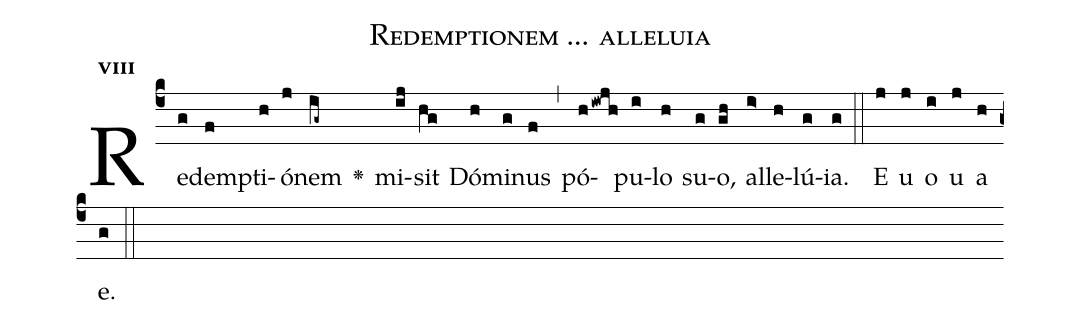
name:Redemptionem ... alleluia;
office-part:Antiphona;
mode:8;
%%
initial-style: 1;
name: Redemptionem ... alleluia
book: Antiphonae & Responsoria/Tomus II, p. 180;
occasion: Hebdomada III Paschae Dominica;
office-part: Vesperae II Ant 2;
user-notes: ;
commentary: ;
annotation: 8g;
centering-scheme: english;
fontsize: 12;
font: OFLSortsMillGoudy;
height: 11;
width: 4.5;
%%
(c4)Red(g)em(f)pti(h)ó(j)nem(ig~) <v>\greheightstar</v>() mi(ij)sit(hg) Dó(h)mi(g)nus(f) (,) pó(hiwjh)pu(i)lo(h) su(g)o,(gh) al(i>)le(h)lú(g)ia.(g) (::)
E(j) u(j) o(i) u(j) a(h) e.(g) (::)
